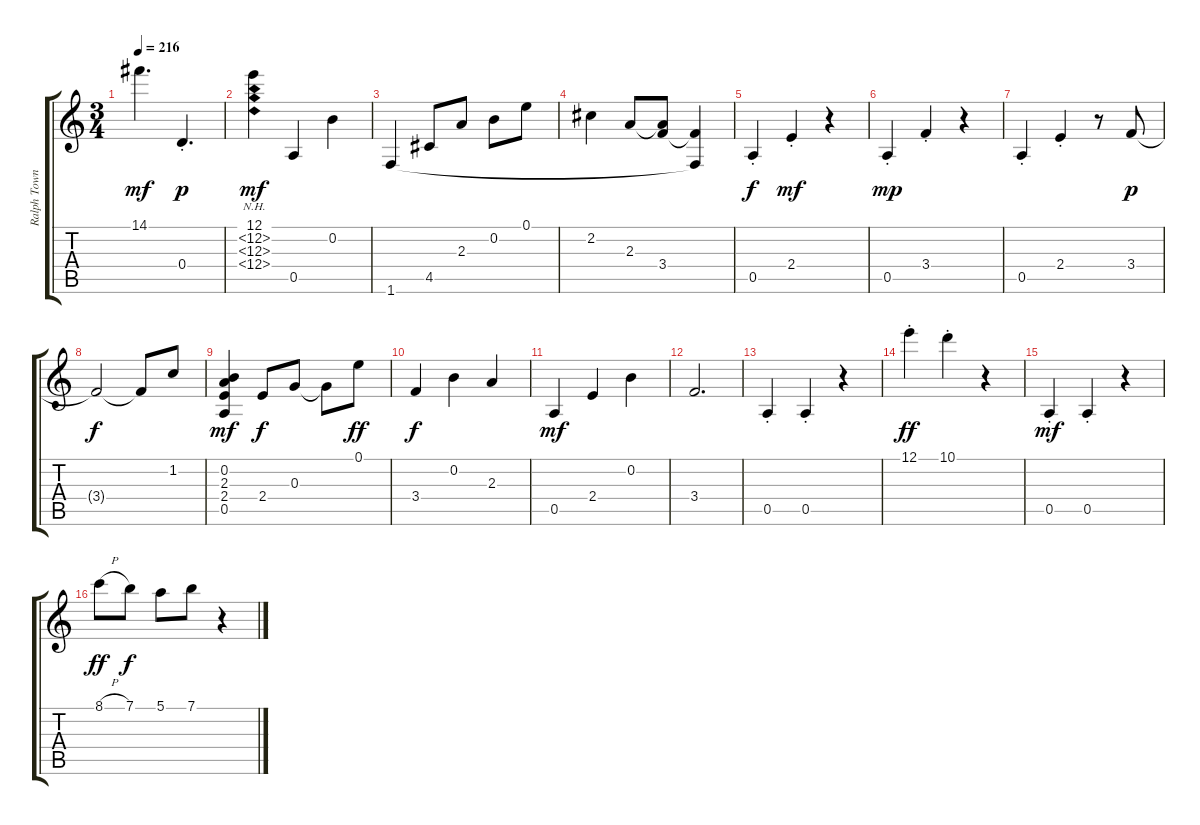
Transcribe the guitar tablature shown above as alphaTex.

\track ("Ralph Towner" "Ralph Town") {instrument acousticguitarnylon}
\staff {score tabs}
\tuning (E4 B3 G3 D3 A2 E2) {hide}
\ts (3 4)
\tempo 216
\clef g2
\ks c
14.1.4{d dy mf} 0.4{st}.4{d dy p} |
(12.1 12.2{nh} 12.3{nh} 12.4{nh}).4{dy mf} 0.5.4 0.2.4 |
1.6.4 4.5.8 2.3.8 0.2.8 0.1.8 |
2.2.4 2.3.8 (2.3{t} 3.4).8 (3.4{t} 1.6{t}).4 |
0.5{st}.4{dy f} 2.4{st}.4{dy mf} r.4 |
0.5{st}.4{dy mp} 3.4{st}.4 r.4 |
0.5{st}.4 2.4{st}.4 r.8 3.4.8{dy p} |
3.4{t}.2{dy f} 3.4{t}.8 1.2.8 |
(0.2 2.3 2.4 0.5).4{dy mf} 2.4.8{dy f} 0.3.8 0.3{t}.8 0.1.8{dy ff} |
3.4.4{dy f} 0.2.4 2.3.4 |
0.5.4{dy mf} 2.4.4 0.2.4 |
3.4.2{d} |
0.5{st}.4 0.5{st}.4 r.4 |
12.1{st}.4{dy ff} 10.1{st}.4 r.4 |
0.5{st}.4{dy mf} 0.5{st}.4 r.4 |
8.1{h}.8{dy ff} 7.1.8{dy f} 5.1.8 7.1.8 r.4
